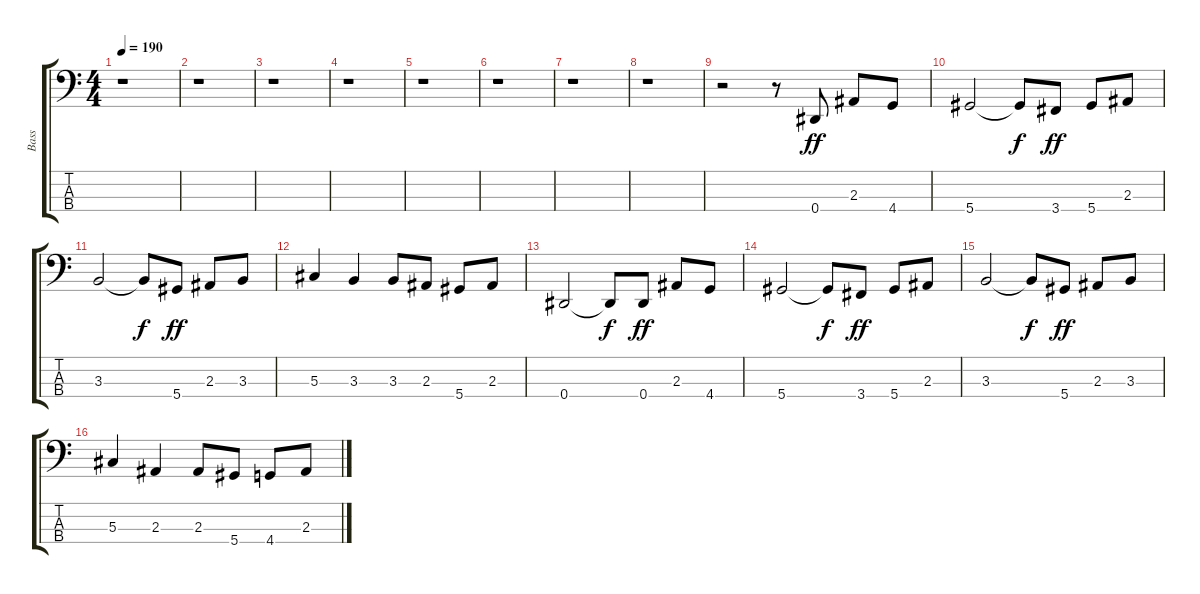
\track ("Bass" "Bass") {instrument electricbassfinger}
\staff {score tabs}
\tuning (Gb2 Db2 Ab1 Eb1) {hide}
\ts (4 4)
\tempo 190
\clef f4
\ks c
r.1{dy ff instrument electricbassfinger} |
r.1 |
r.1 |
r.1 |
r.1 |
r.1 |
r.1 |
r.1 |
r.2 r.8 0.4.8 2.3.8 4.4.8 |
5.4.2 5.4{t}.8{dy f} 3.4.8{dy ff} 5.4.8 2.3.8 |
3.3.2 3.3{t}.8{dy f} 5.4.8{dy ff} 2.3.8 3.3.8 |
5.3.4 3.3.4 3.3.8 2.3.8 5.4.8 2.3.8 |
0.4.2 0.4{t}.8{dy f} 0.4.8{dy ff} 2.3.8 4.4.8 |
5.4.2 5.4{t}.8{dy f} 3.4.8{dy ff} 5.4.8 2.3.8 |
3.3.2 3.3{t}.8{dy f} 5.4.8{dy ff} 2.3.8 3.3.8 |
5.3.4 2.3.4 2.3.8 5.4.8 4.4.8 2.3.8
